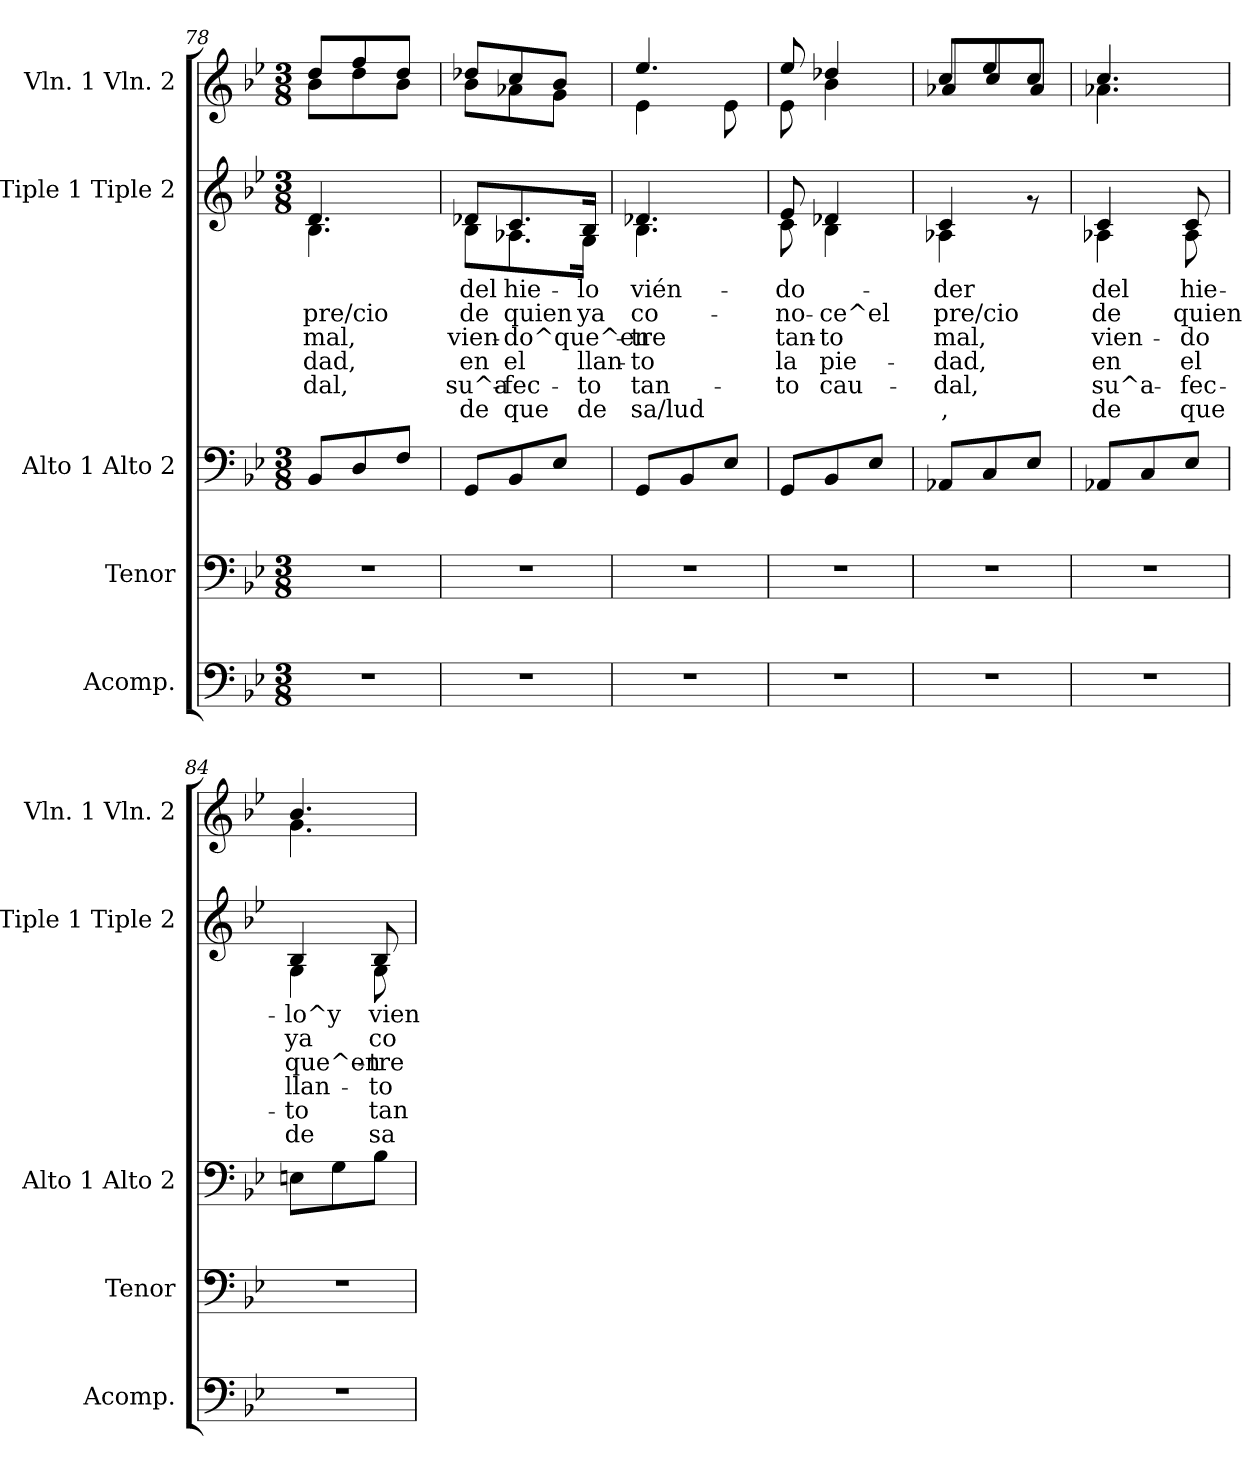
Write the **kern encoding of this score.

**kern	**kern	**kern	**kern	**text	**text	**text	**text	**text	**text	**kern
*part5	*part4	*part3	*part2	*part2	*part2	*part2	*part2	*part2	*part2	*part1
*staff5	*staff4	*staff3	*staff2	*staff2	*staff2	*staff2	*staff2	*staff2	*staff2	*staff1
*I"Acomp.	*I"Tenor	*I"Alto 1 Alto 2	*I"Tiple 1 Tiple 2	*	*	*	*	*	*	*I"Vln. 1 Vln. 2
*I'Acomp.	*I'Tenor	*I'Alto 1 Alto 2	*I'Tiple 1 Tiple 2	*	*	*	*	*	*	*I'Vln. 1 Vln. 2
*clefF4	*clefF4	*clefF4	*clefG2	*	*	*	*	*	*	*clefG2
*k[b-e-]	*k[b-e-]	*k[b-e-]	*k[b-e-]	*	*	*	*	*	*	*k[b-e-]
*B-:	*B-:	*B-:	*B-:	*	*	*	*	*	*	*B-:
*M3/8	*M3/8	*M3/8	*M3/8	*	*	*	*	*	*	*M3/8
=78	=78	=78	=78	=78	=78	=78	=78	=78	=78	=78
*	*	*	*^	*	*	*	*	*	*	*
!	!	!	!	!	!	!LO:LY:b	!LO:LY:b	!LO:LY:b	!LO:LY:b	!	!
*	*	*	*	*	*	*	*	*	*	*	*^
4.r	4.r	8BB-/L	4.d/	4.B-\	.	pre/cio	mal,	-dad,	-dal,	.	8dd/L	8b-\L
.	.	8D/	.	.	.	.	.	.	.	.	8ff/	8dd\
.	.	8F/J	.	.	.	.	.	.	.	.	8dd/J	8b-\J
=79	=79	=79	=79	=79	=79	=79	=79	=79	=79	=79	=79	=79
!	!	!	!	!	!LO:LY:b	!LO:LY:b	!LO:LY:b	!LO:LY:b	!LO:LY:b	!LO:LY:b	!	!
4.r	4.r	8GG/L	8d-X/L	8B-\L	del	de	vien-	en	su^a-	de	8dd-X/L	8b-\L
!	!	!	!	!	!LO:LY:b	!LO:LY:b	!LO:LY:b	!LO:LY:b	!LO:LY:b	!LO:LY:b	!	!
.	.	8BB-/	8.c/	8.A-X\	hie-	quien	-do^que^en-	el	-fec-	que	8cc/	8a-X\
.	.	8E-/J	.	.	.	.	.	.	.	.	8b-/J	8g\J
!	!	!	!	!	!LO:LY:b	!LO:LY:b	!	!LO:LY:b	!LO:LY:b	!LO:LY:b	!	!
.	.	.	16B-/Jk	16G\Jk	-lo	ya	.	llan-	-to	de	.	.
=80	=80	=80	=80	=80	=80	=80	=80	=80	=80	=80	=80	=80
!	!	!	!	!	!LO:LY:b	!LO:LY:b	!LO:LY:b	!LO:LY:b	!LO:LY:b	!LO:LY:b	!	!
4.r	4.r	8GG/L	4.d-X/	4.B-\	vién-	co-	-tre	-to	tan-	sa/lud	4.ee-/	4e-\
.	.	8BB-/	.	.	.	.	.	.	.	.	.	.
.	.	8E-/J	.	.	.	.	.	.	.	.	.	8e-\
!!LO:LB:g=z	!!
=81	=81	=81	=81	=81	=81	=81	=81	=81	=81	=81	=81	=81
!	!	!	!	!	!LO:LY:b	!LO:LY:b	!LO:LY:b	!LO:LY:b	!LO:LY:b	!	!	!
4.r	4.r	8GG/L	8c\	8e-/	-do-	-no-	tan-	la	-to	.	8ee-/	8e-\
!	!	!	!	!	!	!LO:LY:b	!LO:LY:b	!LO:LY:b	!LO:LY:b	!	!	!
.	.	8BB-/	4B-\	4d-X/	.	-ce^el	-to	pie-	cau-	.	4dd-X/	4b-\
.	.	8E-/J	.	.	.	.	.	.	.	.	.	.
=82	=82	=82	=82	=82	=82	=82	=82	=82	=82	=82	=82	=82
!	!	!	!	!	!LO:LY:b	!LO:LY:b	!LO:LY:b	!LO:LY:b	!LO:LY:b	!LO:LY:b	!	!
4.r	4.r	8AA-X/L	4c/	4A-X\	-der	pre/cio	mal,	-dad,	-dal,	,	8cc/L	8a-X/L
.	.	8C/	.	.	.	.	.	.	.	.	8ee-/	8cc/
.	.	8E-/J	8rf	8ryy	.	.	.	.	.	.	8cc/J	8a-/J
=83	=83	=83	=83	=83	=83	=83	=83	=83	=83	=83	=83	=83
!	!	!	!	!	!LO:LY:b	!LO:LY:b	!LO:LY:b	!LO:LY:b	!LO:LY:b	!LO:LY:b	!	!
4.r	4.r	8AA-X/L	4c/	4A-X\	del	de	vien-	en	su^a-	de	4.cc/	4.a-X\
.	.	8C/	.	.	.	.	.	.	.	.	.	.
!	!	!	!	!	!LO:LY:b	!LO:LY:b	!LO:LY:b	!LO:LY:b	!LO:LY:b	!LO:LY:b	!	!
.	.	8E-/J	8c/	8A-\	hie-	quien	-do	el	-fec-	que	.	.
=84	=84	=84	=84	=84	=84	=84	=84	=84	=84	=84	=84	=84
!	!	!	!	!	!LO:LY:b	!LO:LY:b	!LO:LY:b	!LO:LY:b	!LO:LY:b	!LO:LY:b	!	!
4.r	4.r	8En\L	4B-/	4G\	-lo^y	ya	que^en-	llan-	-to	de	4.b-/	4.g\
.	.	8G\	.	.	.	.	.	.	.	.	.	.
!	!	!	!	!	!LO:LY:b	!LO:LY:b	!LO:LY:b	!LO:LY:b	!LO:LY:b	!LO:LY:b	!	!
.	.	8B-\J	8B-/	8G\	vien-	co-	-tre	-to	tan-	sa-	.	.
*	*	*	*v	*v	*	*	*	*	*	*	*	*
*	*	*	*	*	*	*	*	*	*	*v	*v
=	=	=	=	=	=	=	=	=	=	=
*-	*-	*-	*-	*-	*-	*-	*-	*-	*-	*-
